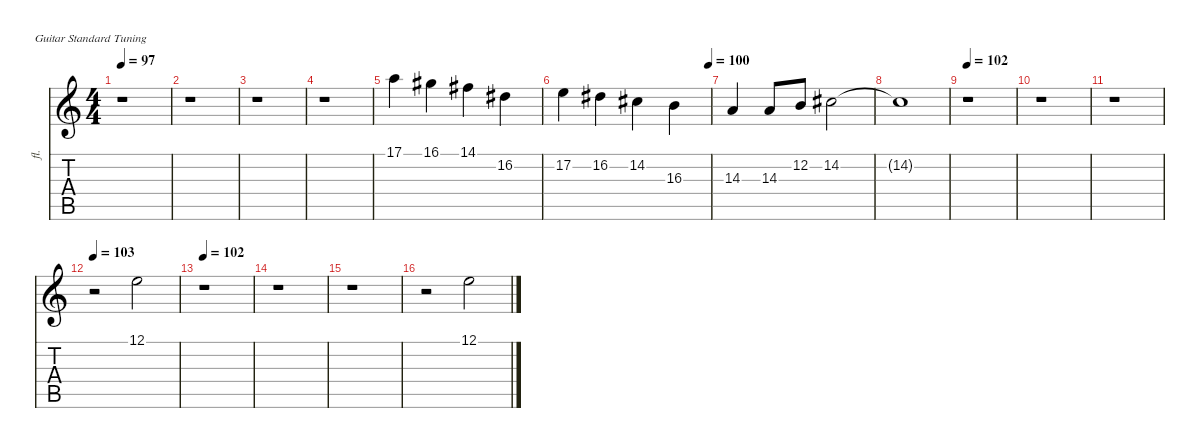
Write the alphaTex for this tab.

\defaultSystemsLayout 4
\hideDynamics
\bracketExtendMode nobrackets
\otherSystemsTrackNameOrientation horizontal
\track ("Track 2" "fl.") {instrument flute}
\staff {score tabs}
\tuning (E4 B3 G3 D3 A2 E2)
\ts (4 4)
\tempo 97
\clef g2
\ks c
r.1{dy mp beam Down} |
r.1{beam Down} |
r.1{beam Down} |
r.1{beam Down} |
17.1.4{dy f beam Down} 16.1{acc #}.4{dy mf beam Down} 14.1{acc #}.4{beam Down} 16.2{acc #}.4{beam Down} |
\tempo (100 0.989691)
17.2.4{beam Down} 16.2{acc #}.4{beam Down} 14.2{acc #}.4{beam Down} 16.3.4{beam Down} |
14.3.4{beam Up} 14.3.8{beam Up} 12.2.8{beam Up} 14.2{acc #}.2{beam Down} |
14.2{t acc #}.1{dy f beam Down} |
\tempo 102
r.1{beam Down} |
r.1{beam Down} |
r.1{beam Down} |
\tempo 103
r.2{instrument reversecymbal beam Down} 12.1.2{beam Down} |
\tempo 102
r.1{beam Down} |
r.1{beam Down} |
r.1{beam Down} |
r.2{beam Down} 12.1.2{beam Down}
